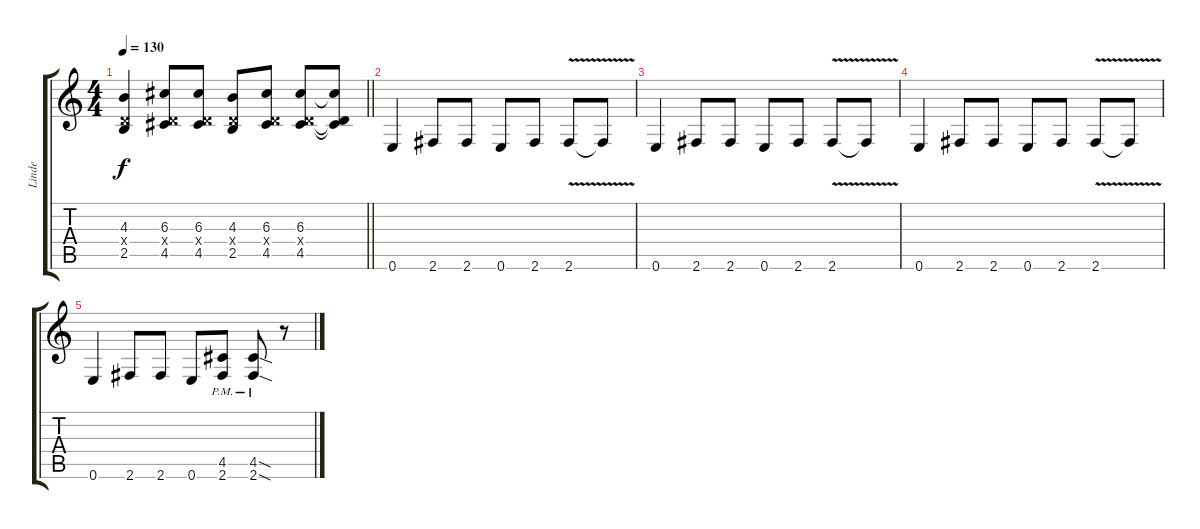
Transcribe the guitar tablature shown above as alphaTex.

\track ("Linde" "Linde") {instrument distortionguitar}
\staff {score tabs}
\tuning (E4 B3 G3 D3 A2 E2) {hide}
\ts (4 4)
\tempo 130
\clef g2
\barLineRight lightlight
\ks c
(4.3 0.4{x} 2.5).4{dy f} (6.3 0.4{x} 4.5).8 (6.3 0.4{x} 4.5).8 (4.3 0.4{x} 2.5).8 (6.3 0.4{x} 4.5).8 (6.3 0.4{x} 4.5).8 (6.3{t} 0.4{t} 4.5{t}).8 |
0.6.4 2.6.8 2.6.8 0.6.8 2.6.8 2.6{v}.8 2.6{t}.8 |
0.6.4 2.6.8 2.6.8 0.6.8 2.6.8 2.6{v}.8 2.6{t}.8 |
0.6.4 2.6.8 2.6.8 0.6.8 2.6.8 2.6{v}.8 2.6{t}.8 |
0.6.4 2.6.8 2.6.8 0.6.8 (4.5{pm} 2.6).8 (4.5{sod pm} 2.6{sod}).8 r.8
